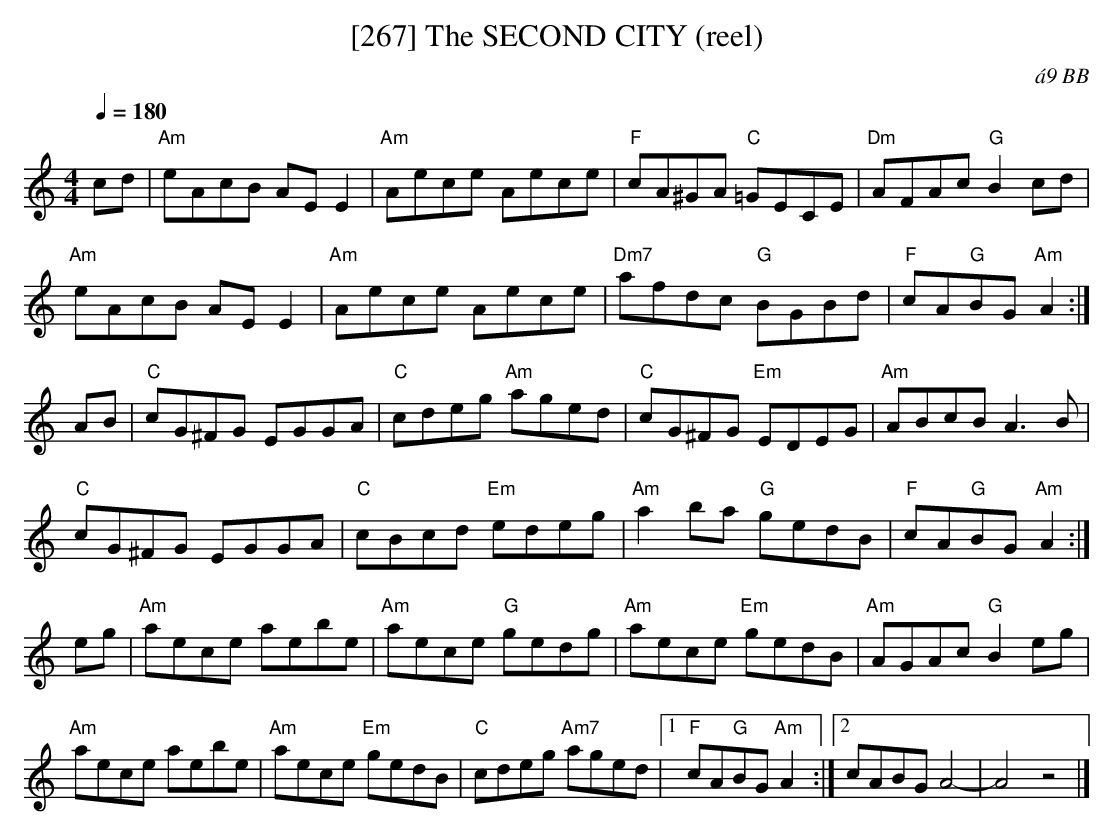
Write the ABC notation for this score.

X:1
T:[267] The SECOND CITY (reel)
C:\'a9 BB
Q:1/4=180
M:4/4
L:1/8
K:Am
cd|"Am"eAcB AE E2|"Am"Aece Aece|"F"cA^GA "C"=GECE|"Dm"AFAc "G"B2 cd|
"Am"eAcB AE E2|"Am"Aece Aece|"Dm7"afdc "G"BGBd|"F"cA"G"BG "Am"A2 :|
AB|"C"cG^FG EGGA|"C"cdeg "Am"aged|"C"cG^FG "Em"EDEG|"Am"ABcB A3 B|
"C"cG^FG EGGA|"C"cBcd "Em"edeg|"Am"a2 ba "G"gedB|"F"cA"G"BG "Am"A2 :|
eg|"Am"aece aebe|"Am"aece "G"gedg|"Am"aece "Em"gedB|"Am"AGAc "G"B2 eg|
"Am"aece aebe|"Am"aece "Em"gedB|"C"cdeg "Am7"aged|1"F"cA"G"BG "Am"A2 :|\
[2 cABG A4-|A4z4|]
